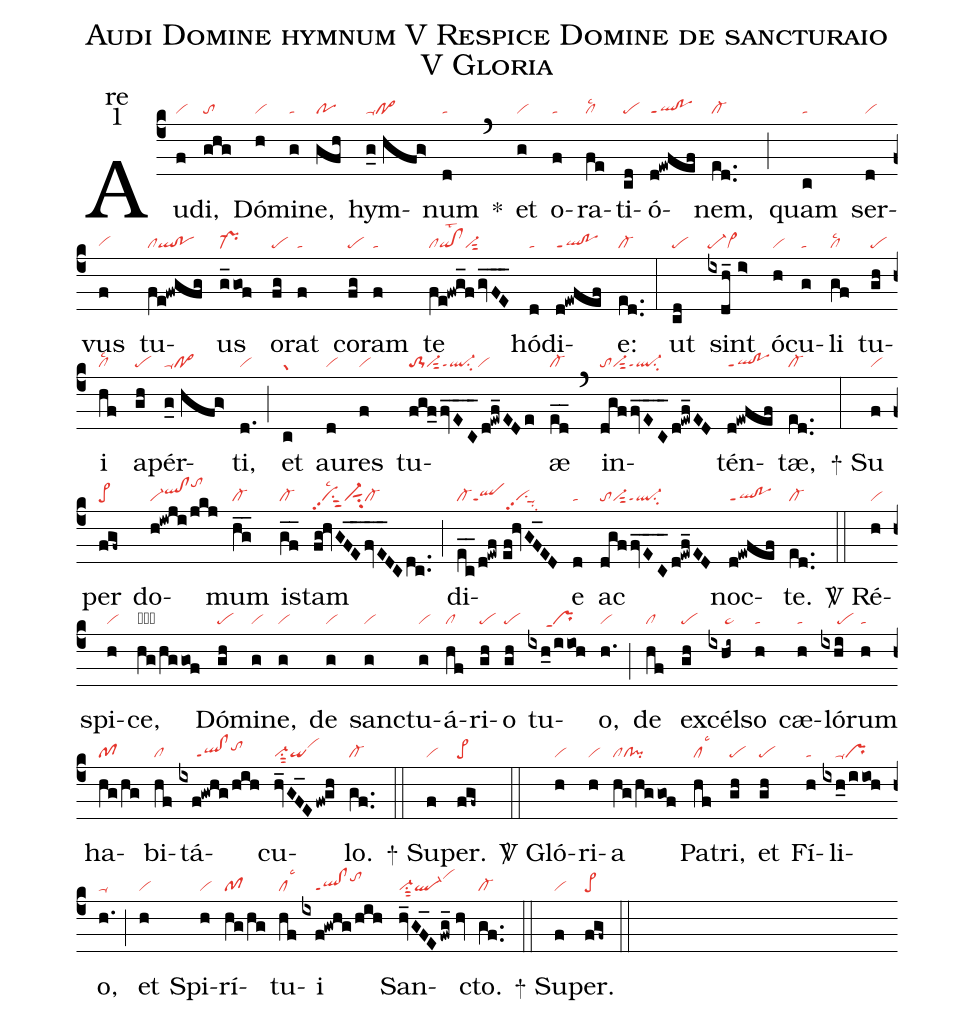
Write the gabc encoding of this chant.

name:Audi Domine hymnum V Respice Domine de sancturaio V Gloria;
office-part:re;
mode:1;
nabc-lines:1;
%%
(c4) Au(f|vi)di,(ghg|to) Dó(h|vi)mi(g|ta)ne,(gfh|po) hym(g_0//hfg>|po>ppu1)num(d|ta) <sp>*</sp>(`) et(g|vi) o(f|ta)ra(fe|cllsc2)ti(cd|pe)ó(d!ewfef|ql!poppt1)nem,(ed..|cl-) (;) quam(c|ta) ser(d|vi)vus(f|vihg) tu(fe!fwgfg|clql!po)us(g_gof|pr-) o(fg|pe)rat(f|ta) co(fg|pe)ram(f|ta) te(fe!fwg_fgvFE___|clqi!cllst2vi-sut2) hó(d|ta)di(d!ewfef|ql!poppt1)e:(ed..|cl-) (:) ut(cd|pe) sint(ixdh_//i>|pe-vi>) ó(h|vi)cu(g|ta)li(gf|cllsc2) tu(gh|pe)i(hf|cllsc2) a(gh|pe)pér(g_0//hfg>|po>ppu1)ti,(d.|vi) (;) et(c|gr) au(d|vi)res(f|vi) tu(fgf_fvEC___d!ewf_EDe|to-1vi-sut2ql-ppt1su2vi)æ(ed__|cl-) (`) in(dgffvEC___d!ewf_ED|tovi-sut2ql-ppt1su2)tén(d!ewfef|ql!poppt1)tæ,(ed..|cl-) (:)

<sp>+</sp> Su(f|vi)per(fgf~|pe>) do(h!iwji/jkj|vi-qlhi!clhitohl)mum(hg__|cl-) is(gf__|cl-)tam(fg!hvGFE__fvE__DCdc..|vipp2su1sut2lsc2vi-sut1su2cl-) (;) di(ec__/d!ewf//ef!hvGF_ED|cl-qlppt1vipp2su1suu1su2)e(d|ta) ac(dgffvEC___d!ewf_ED|tovi-sut2ql-ppt1su2) noc(d!ewfef|ql!poppt1)te.(ed..|cl-) (::)

<sp>V/</sp> Ré(h|vi)spi(h|vi)ce,(hg/hggo!f|pf!pi) Dó(gh|pe)mi(g|vi)ne,(g|vi) de(g|vi) san(g|vi)ctu(g|vi)á(hf|cl)ri(gh|pe)o(gh|pe) tu(ixh_0/iioh|/////prppt1)o,(h.|vi) (;)de(hf|cl) ex(gh|pe)cél(ixhi~|/////pe~)so(h|ta) cæ(h|ta)ló(ixhi|/////pe)rum(h|ta) ha(hg/hg|pf)bi(hf|cl)tá(ixf!gwhg/hih|/////ql!clppt1tohi)cu(hv_GF_E/fw!gh|vi-su1sut2qivihj)lo.(gf..|cl-) (::)

<sp>+</sp> Su(f|vi)per.(fgf~|pe>) (::)

<sp>V/</sp> Gló(h|vi)ri(h|vi)a(hg/hggof|clcl!pi) Pa(hf|cllsc3)tri,(gh|pe) et(gh|pe) Fí(h|ta)li(ixh_0/iioh|////ta-pr)o,(h.|ta-) (;) et(h|vi) Spi(h|vi)rí(hg/hg|pf)tu(hf|cllsc3)i(ixf!gwhg/hih|////ql!clppt1tohj) San(hv_GF_E/fwg_//hv|vi-su1sut2ql-vihk)cto.(gf..|cl-) (::)

<sp>+</sp> Su(f|vi)per.(fgf~|pe>) (::)
